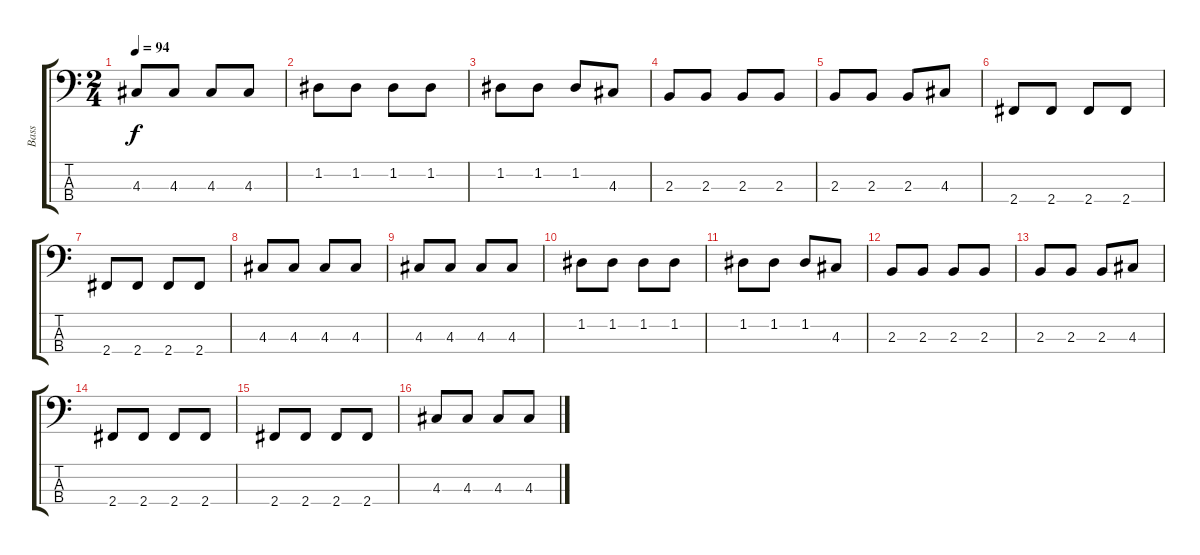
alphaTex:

\track ("Bass" "Bass") {instrument electricbassfinger}
\staff {score tabs}
\tuning (G2 D2 A1 E1) {hide}
\ts (2 4)
\tempo 94
\clef f4
\ks c
4.3.8{dy f} 4.3.8 4.3.8 4.3.8 |
1.2.8 1.2.8 1.2.8 1.2.8 |
1.2.8 1.2.8 1.2.8 4.3.8 |
2.3.8 2.3.8 2.3.8 2.3.8 |
2.3.8 2.3.8 2.3.8 4.3.8 |
2.4.8 2.4.8 2.4.8 2.4.8 |
2.4.8 2.4.8 2.4.8 2.4.8 |
4.3.8 4.3.8 4.3.8 4.3.8 |
4.3.8 4.3.8 4.3.8 4.3.8 |
1.2.8 1.2.8 1.2.8 1.2.8 |
1.2.8 1.2.8 1.2.8 4.3.8 |
2.3.8 2.3.8 2.3.8 2.3.8 |
2.3.8 2.3.8 2.3.8 4.3.8 |
2.4.8 2.4.8 2.4.8 2.4.8 |
2.4.8 2.4.8 2.4.8 2.4.8 |
4.3.8 4.3.8 4.3.8 4.3.8
